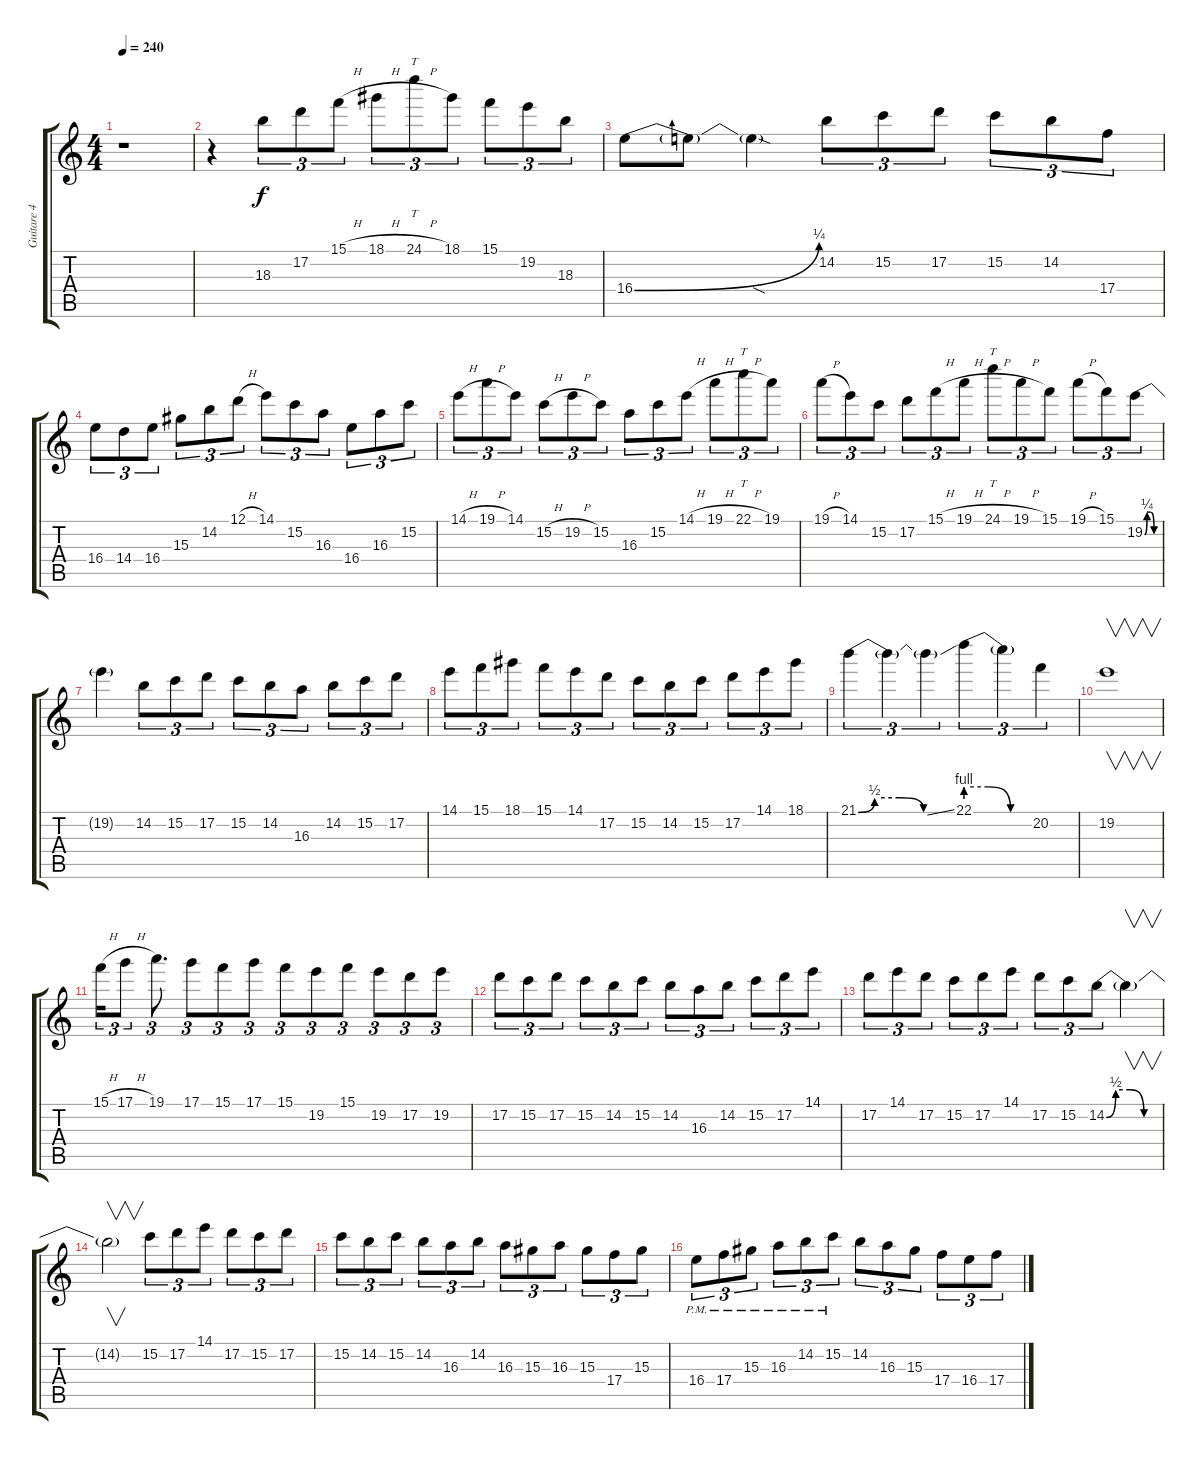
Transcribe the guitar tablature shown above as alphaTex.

\track ("Guitare 4" "Guitare 4") {instrument overdrivenguitar}
\staff {score tabs}
\tuning (D4 A3 F3 C3 G2 D2) {hide}
\ts (4 4)
\tempo 240
\clef g2
\ks c
r.1{dy f} |
r.4 18.3.8{tu (3 2)} 17.2.8{tu (3 2)} 15.1{h}.8{tu (3 2)} 18.1{h}.8{tu (3 2)} 24.1{h}.8{tt tu (3 2)} 18.1.8{tu (3 2)} 15.1.8{tu (3 2)} 19.2.8{tu (3 2)} 18.3.8{tu (3 2)} |
16.4{be (bend 0 0 60 1)}.8 16.4{t}.8 16.4{sod t}.4 14.2.8{tu (3 2)} 15.2.8{tu (3 2)} 17.2.8{tu (3 2)} 15.2.8{tu (3 2)} 14.2.8{tu (3 2)} 17.4.8{tu (3 2)} |
16.4.8{tu (3 2)} 14.4.8{tu (3 2)} 16.4.8{tu (3 2)} 15.3.8{tu (3 2)} 14.2.8{tu (3 2)} 12.1{h}.8{tu (3 2)} 14.1.8{tu (3 2)} 15.2.8{tu (3 2)} 16.3.8{tu (3 2)} 16.4.8{tu (3 2)} 16.3.8{tu (3 2)} 15.2.8{tu (3 2)} |
14.1{h}.8{tu (3 2)} 19.1{h}.8{tu (3 2)} 14.1.8{tu (3 2)} 15.2{h}.8{tu (3 2)} 19.2{h}.8{tu (3 2)} 15.2.8{tu (3 2)} 16.3.8{tu (3 2)} 15.2.8{tu (3 2)} 14.1{h}.8{tu (3 2)} 19.1{h}.8{tu (3 2)} 22.1{h}.8{tt tu (3 2)} 19.1.8{tu (3 2)} |
19.1{h}.8{tu (3 2)} 14.1.8{tu (3 2)} 15.2.8{tu (3 2)} 17.2.8{tu (3 2)} 15.1{h}.8{tu (3 2)} 19.1{h}.8{tu (3 2)} 24.1{h}.8{tt tu (3 2)} 19.1{h}.8{tu (3 2)} 15.1.8{tu (3 2)} 19.1{h}.8{tu (3 2)} 15.1.8{tu (3 2)} 19.2{be (custom 0 0 10 1 25 1 40 0 60 0)}.8{tu (3 2)} |
19.2{t}.4 14.2.8{tu (3 2)} 15.2.8{tu (3 2)} 17.2.8{tu (3 2)} 15.2.8{tu (3 2)} 14.2.8{tu (3 2)} 16.3.8{tu (3 2)} 14.2.8{tu (3 2)} 15.2.8{tu (3 2)} 17.2.8{tu (3 2)} |
14.1.8{tu (3 2)} 15.1.8{tu (3 2)} 18.1.8{tu (3 2)} 15.1.8{tu (3 2)} 14.1.8{tu (3 2)} 17.2.8{tu (3 2)} 15.2.8{tu (3 2)} 14.2.8{tu (3 2)} 15.2.8{tu (3 2)} 17.2.8{tu (3 2)} 14.1.8{tu (3 2)} 18.1.8{tu (3 2)} |
21.1{be (custom 0 0 10 2 25 2 40 0 60 0)}.4{tu (3 2)} 21.1{t}.4{tu (3 2)} 21.1{ss t}.4{tu (3 2)} 22.1{be (custom 0 4 20 4 40 0 60 0)}.4{tu (3 2)} 22.1{t}.4{tu (3 2)} 20.2.4{tu (3 2)} |
19.2.1{v} |
15.1{h}.16{tu (3 2)} 17.1{h}.8{tu (3 2)} 19.1.8{d tu (3 2)} 17.1.8{tu (3 2)} 15.1.8{tu (3 2)} 17.1.8{tu (3 2)} 15.1.8{tu (3 2)} 19.2.8{tu (3 2)} 15.1.8{tu (3 2)} 19.2.8{tu (3 2)} 17.2.8{tu (3 2)} 19.2.8{tu (3 2)} |
17.2.8{tu (3 2)} 15.2.8{tu (3 2)} 17.2.8{tu (3 2)} 15.2.8{tu (3 2)} 14.2.8{tu (3 2)} 15.2.8{tu (3 2)} 14.2.8{tu (3 2)} 16.3.8{tu (3 2)} 14.2.8{tu (3 2)} 15.2.8{tu (3 2)} 17.2.8{tu (3 2)} 14.1.8{tu (3 2)} |
17.2.8{tu (3 2)} 14.1.8{tu (3 2)} 17.2.8{tu (3 2)} 15.2.8{tu (3 2)} 17.2.8{tu (3 2)} 14.1.8{tu (3 2)} 17.2.8{tu (3 2)} 15.2.8{tu (3 2)} 14.2{be (custom 0 0 10 2 25 2 40 0 60 0)}.8{tu (3 2)} 14.2{t}.4{v} |
14.2{t}.2{v} 15.2.8{tu (3 2)} 17.2.8{tu (3 2)} 14.1.8{tu (3 2)} 17.2.8{tu (3 2)} 15.2.8{tu (3 2)} 17.2.8{tu (3 2)} |
15.2.8{tu (3 2)} 14.2.8{tu (3 2)} 15.2.8{tu (3 2)} 14.2.8{tu (3 2)} 16.3.8{tu (3 2)} 14.2.8{tu (3 2)} 16.3.8{tu (3 2)} 15.3.8{tu (3 2)} 16.3.8{tu (3 2)} 15.3.8{tu (3 2)} 17.4.8{tu (3 2)} 15.3.8{tu (3 2)} |
16.4{pm}.8{tu (3 2)} 17.4{pm}.8{tu (3 2)} 15.3{pm}.8{tu (3 2)} 16.3{pm}.8{tu (3 2)} 14.2{pm}.8{tu (3 2)} 15.2{pm}.8{tu (3 2)} 14.2.8{tu (3 2)} 16.3.8{tu (3 2)} 15.3.8{tu (3 2)} 17.4.8{tu (3 2)} 16.4.8{tu (3 2)} 17.4.8{tu (3 2)}
